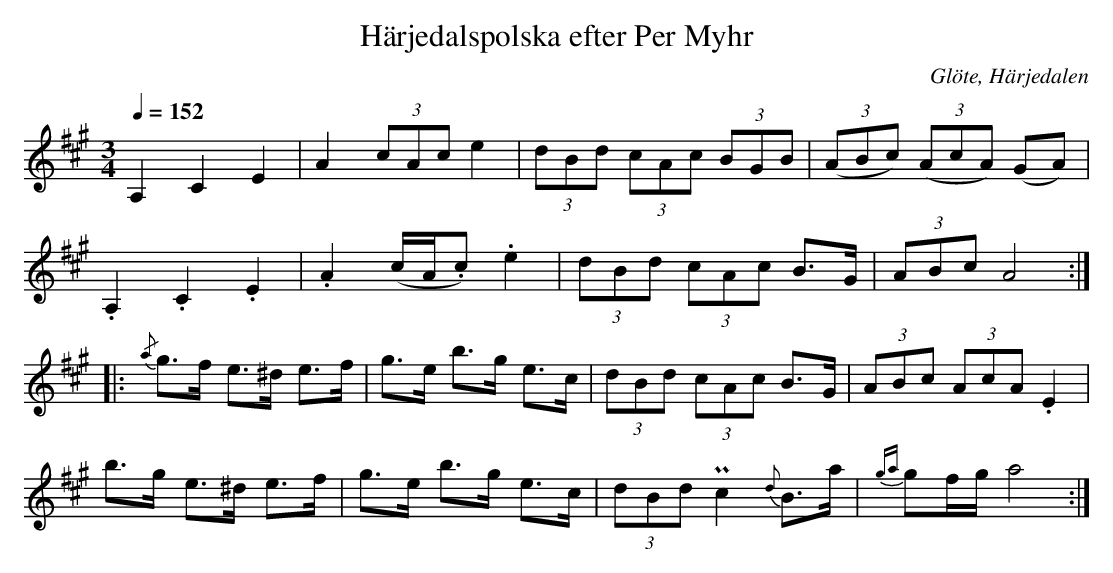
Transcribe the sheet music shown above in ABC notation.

X:1
T:Härjedalspolska efter Per Myhr
O:Glöte, Härjedalen
M:3/4
L:1/8
Q:1/4=152
K:A
A,2 C2 E2|A2 (3cAc e2|(3dBd (3cAc (3BGB|((3ABc) ((3AcA) (GA)|!
.A,2 .C2 .E2|.A2 (c/A/.c) .e2|(3dBd (3cAc B>G|(3ABc A4::!
{/a}g>f e>^d e>f|g>e b>g e>c|(3dBd (3cAc B>G|(3ABc (3AcA .E2|!
b>g e>^d e>f|g>e b>g e>c|(3dBd Pc2 {d}B>a|{ga}gf/g/ a4:|]
